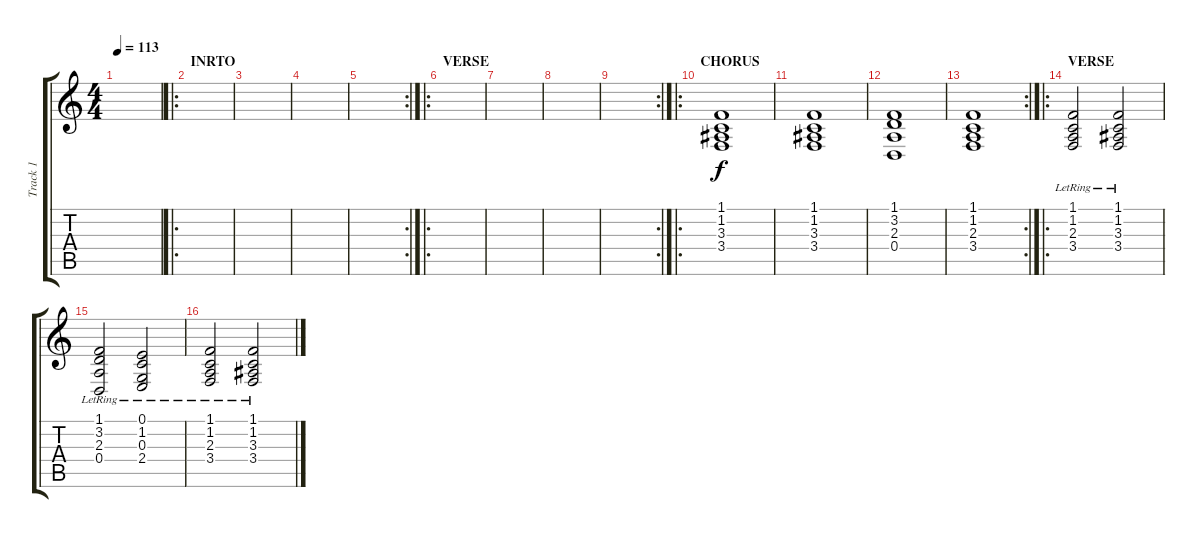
\track ("Track 1" "Track 1") {instrument stringensemble1}
\staff {score tabs}
\tuning (E4 B3 G3 D3 A2 E2) {hide}
\ts (4 4)
\tempo 113
\clef g2
\ks c
|
\ro
\section ("" "INRTO")
|
|
|
\rc 2
|
\ro
\section ("" "VERSE")
|
|
|
\rc 2
|
\ro
\section ("" "CHORUS")
(1.1 1.2 3.3 3.4).1 |
(1.1 1.2 3.3 3.4).1 |
(1.1 3.2 2.3 0.4).1 |
\rc 2
(1.1 1.2 2.3 3.4).1 |
\ro
\section ("" "VERSE")
(1.1 1.2 2.3{lr} 3.4{lr}).2 (1.1{lr} 1.2 3.3 3.4).2 |
(1.1 3.2 2.3 0.4{lr}).2 (0.1 1.2 0.3 2.4{lr}).2 |
(1.1 1.2 2.3{lr} 3.4{lr}).2 (1.1{lr} 1.2 3.3 3.4).2
